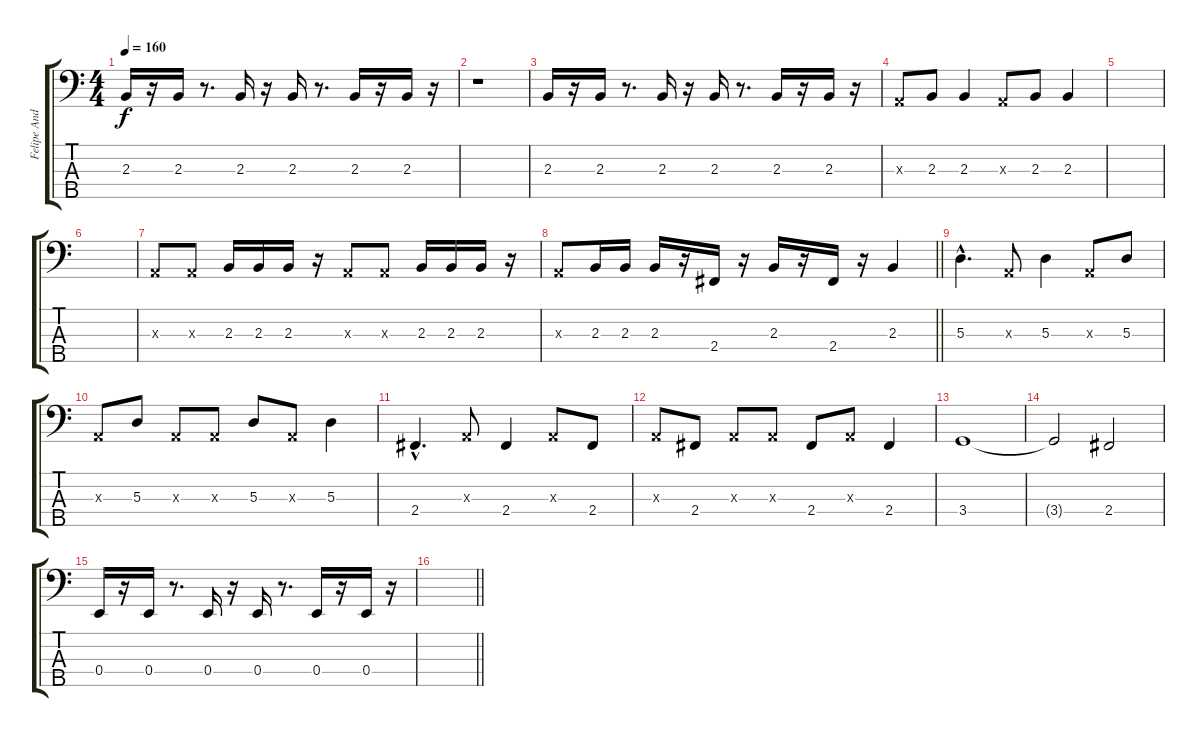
\track ("Felipe Andreoli" "Felipe And") {instrument fretlessbass}
\staff {score tabs}
\tuning (G2 D2 A1 E1 B0) {hide}
\ts (4 4)
\tempo 160
\clef f4
\ks c
2.3.16{dy f} r.16 2.3.16 r.8{d} 2.3.16 r.16 2.3.16 r.8{d} 2.3.16 r.16 2.3.16 r.16 |
r.1 |
2.3.16 r.16 2.3.16 r.8{d} 2.3.16 r.16 2.3.16 r.8{d} 2.3.16 r.16 2.3.16 r.16 |
0.3{x}.8 2.3.8 2.3.4 0.3{x}.8 2.3.8 2.3.4 |
|
|
0.3{x}.8 0.3{x}.8 2.3.16 2.3.16 2.3.16 r.16 0.3{x}.8 0.3{x}.8 2.3.16 2.3.16 2.3.16 r.16 |
\barLineRight lightlight
0.3{x}.8 2.3.16 2.3.16 2.3.16 r.16 2.4.16 r.16 2.3.16 r.16 2.4.16 r.16 2.3.4 |
5.3{hac}.4{d} 0.3{x}.8 5.3.4 0.3{x}.8 5.3.8 |
0.3{x}.8 5.3.8 0.3{x}.8 0.3{x}.8 5.3.8 0.3{x}.8 5.3.4 |
2.4{hac}.4{d} 0.3{x}.8 2.4.4 0.3{x}.8 2.4.8 |
0.3{x}.8 2.4.8 0.3{x}.8 0.3{x}.8 2.4.8 0.3{x}.8 2.4.4 |
3.4.1 |
3.4{t}.2 2.4.2 |
0.4.16 r.16 0.4.16 r.8{d} 0.4.16 r.16 0.4.16 r.8{d} 0.4.16 r.16 0.4.16 r.16 |
\barLineRight lightlight
